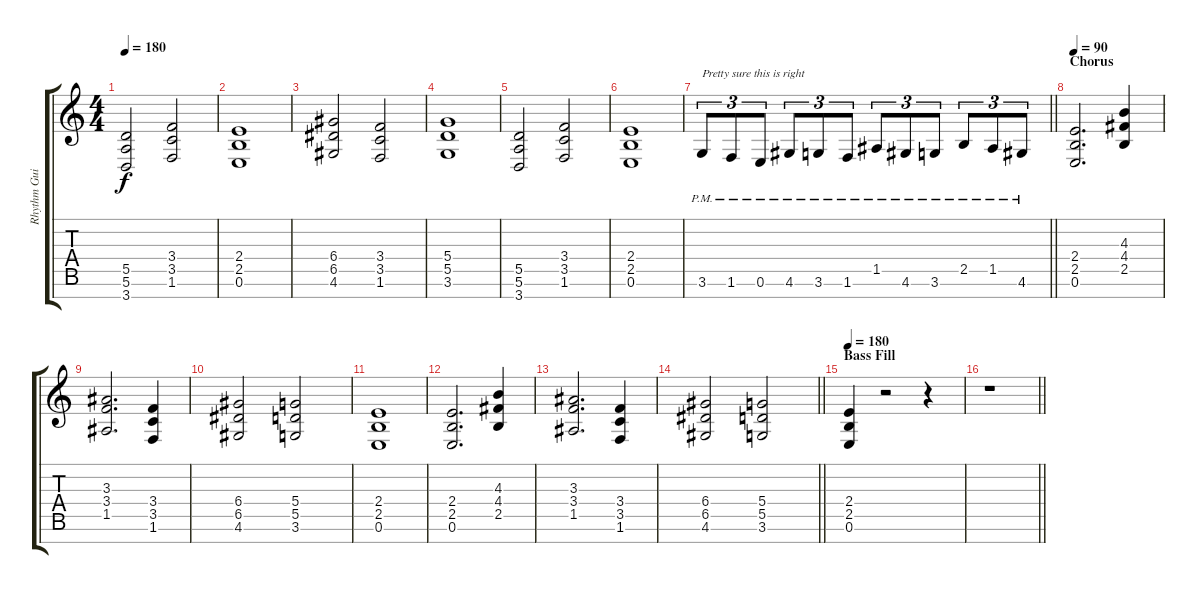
\track ("Rhythm Guitar (7string)" "Rhythm Gui") {instrument distortionguitar}
\staff {score tabs}
\tuning (E4 B3 G3 D3 A2 E2 B1) {hide}
\ts (4 4)
\tempo 180
\clef g2
\ks c
(5.5 5.6 3.7).2{dy f} (3.4 3.5 1.6).2 |
(2.4 2.5 0.6).1 |
(6.4 6.5 4.6).2 (3.4 3.5 1.6).2 |
(5.4 5.5 3.6).1 |
(5.5 5.6 3.7).2 (3.4 3.5 1.6).2 |
(2.4 2.5 0.6).1 |
\barLineRight lightlight
3.6{pm}.8{tu (3 2) txt "Pretty sure this is right"} 1.6{pm}.8{tu (3 2)} 0.6{pm}.8{tu (3 2)} 4.6{pm}.8{tu (3 2)} 3.6{pm}.8{tu (3 2)} 1.6{pm}.8{tu (3 2)} 1.5{pm}.8{tu (3 2)} 4.6{pm}.8{tu (3 2)} 3.6{pm}.8{tu (3 2)} 2.5{pm}.8{tu (3 2)} 1.5{pm}.8{tu (3 2)} 4.6{pm}.8{tu (3 2)} |
\section ("" "Chorus")
\tempo 90
(2.4 2.5 0.6).2{d} (4.3 4.4 2.5).4 |
(3.3 3.4 1.5).2{d} (3.4 3.5 1.6).4 |
(6.4 6.5 4.6).2 (5.4 5.5 3.6).2 |
(2.4 2.5 0.6).1 |
(2.4 2.5 0.6).2{d} (4.3 4.4 2.5).4 |
(3.3 3.4 1.5).2{d} (3.4 3.5 1.6).4 |
\barLineRight lightlight
(6.4 6.5 4.6).2 (5.4 5.5 3.6).2 |
\section ("" "Bass Fill")
\tempo 180
(2.4 2.5 0.6).4 r.2 r.4 |
\barLineRight lightlight
r.1
